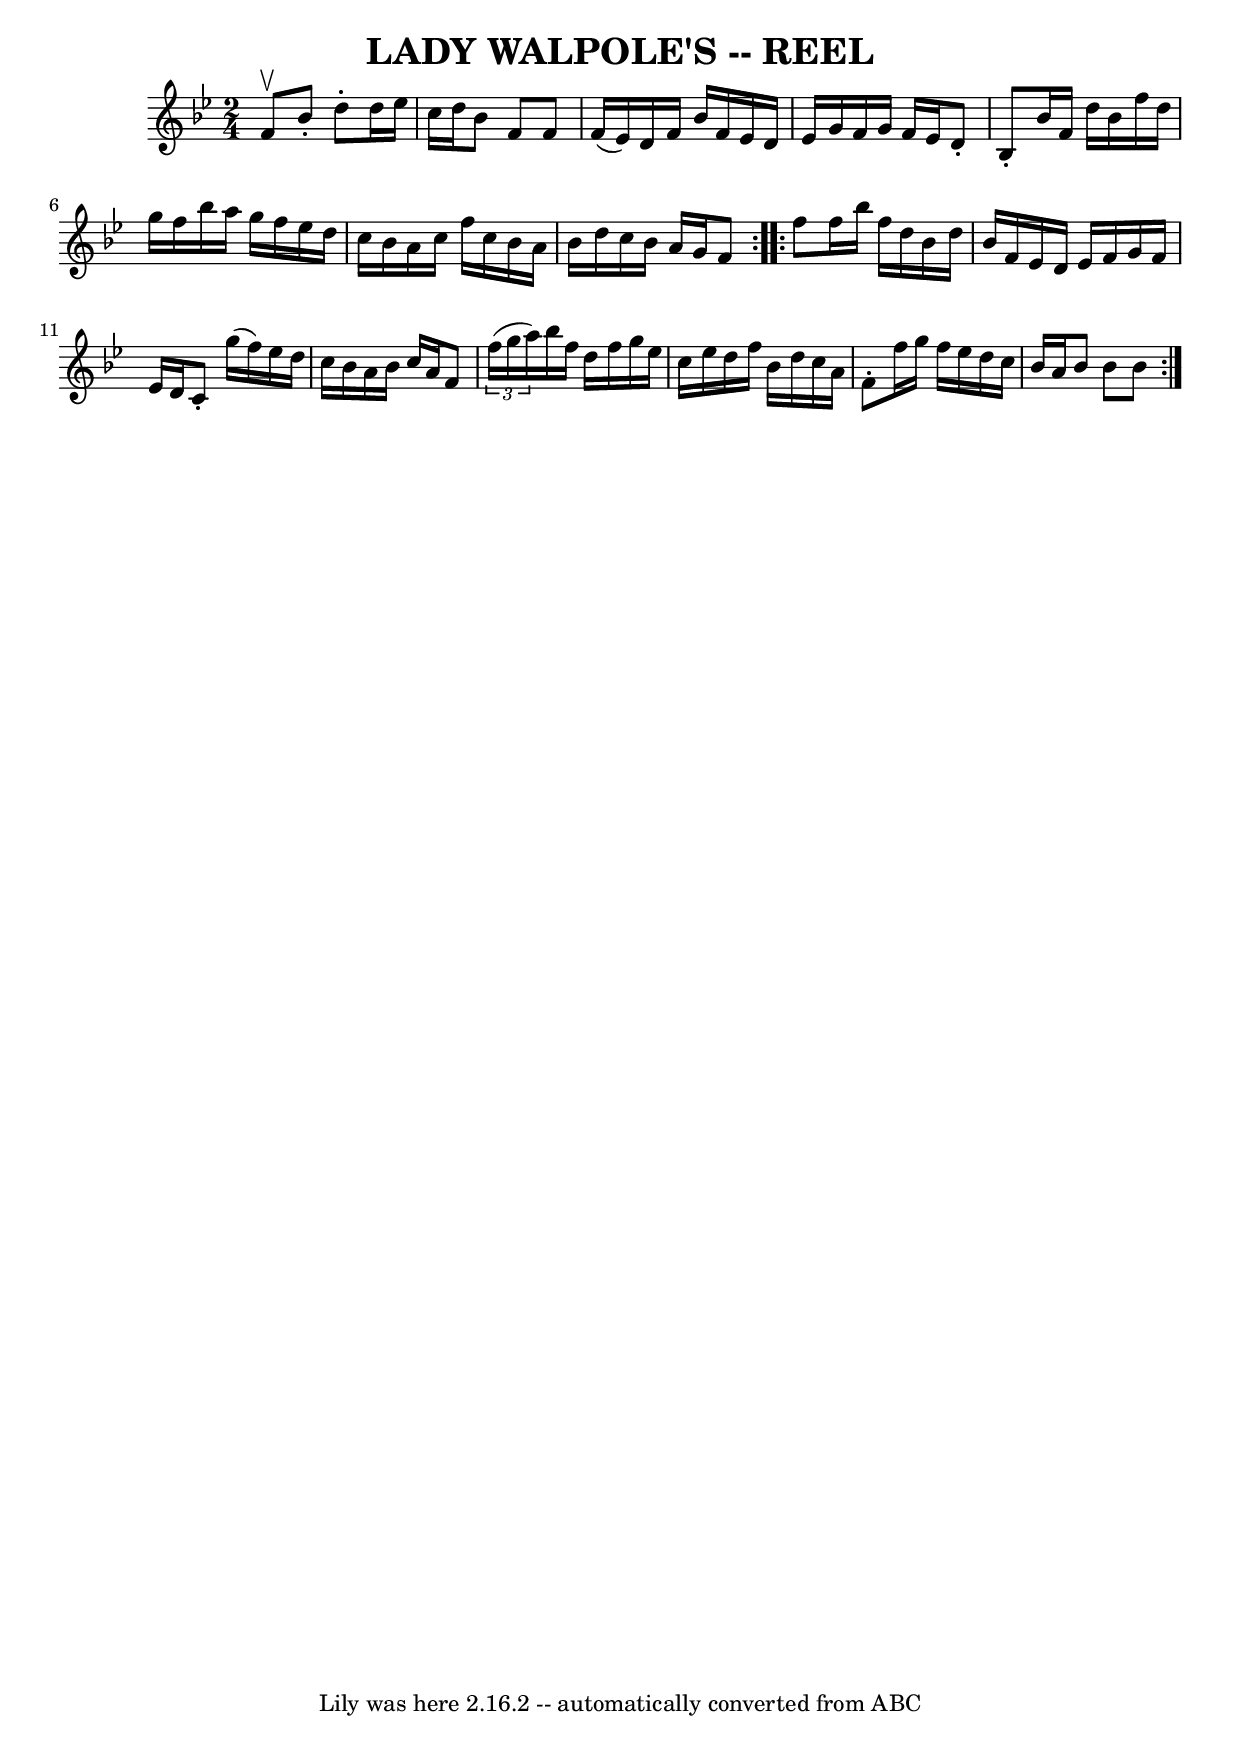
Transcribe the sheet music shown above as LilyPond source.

\version "2.16.2"
\include "Mammoth.ily"
\header {
  %% book = "Ryan's Mammoth Collection of Fiddle Tunes"
  crossRefNumber = "1"
  footnotes = "\\\\Often called Lady Washington's Reel or Boston Fancy\\\\LADY WALPOLE'S REEL. -- First couple cross over and balance, turn same;\\\\down the centre with partners, and back, (each remain on the others side\\\\of set until the foot) Ladies' chain. -- half promenade, half right and\\\\left to places."
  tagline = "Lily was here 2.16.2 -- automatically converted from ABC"
  title = "LADY WALPOLE'S -- REEL"

}
voicedefault =  {



  \repeat volta 2 {

    \time 2/4      \key bes \major f'8^\upbow    |
    bes'8-. d''8-.        d''16 ees''16 c''16 d''16     |
    bes'8 f'8 f'8 f'16 (     ees'16)    |
    d'16 f'16 bes'16 f'16 ees'16 d'16         ees'16 g'16     |
    f'16 g'16 f'16 ees'16 d'8-. bes8-.  |
    bes'16 f'16 d''16 bes'16 f''16 d''16 g''16         f''16     |
    bes''16 a''16 g''16 f''16 ees''16 d''16         c''16 bes'16     |
    a'16 c''16 f''16 c''16 bes'16 a'16      bes'16 d''16     |
    c''16 bes'16 a'16 g'16 f'8    
  }    
  
  \repeat volta 2 {     f''8     |
    f''16 bes''16 f''16 d''16         bes'16 d''16 bes'16 f'16     |
    ees'16 d'16 ees'16         f'16 g'16 f'16 ees'16 d'16     |
    c'8-. g''16 (f''16) ees''16 d''16 c''16 bes'16    |
    a'16 bes'16 c''16  
    a'16 f'8    \times 2/3 { f''16 (g''16 a''16)  			   }    |
         bes''16 f''16 d''16 f''16 g''16 ees''16 c''16 ees''16      |
    d''16 f''16 bes'16 d''16 c''16 a'16 f'8-.    |
    f''16 g''16 f''16 ees''16 d''16 c''16 bes'16         a'16     |
    bes'8 bes'8 bes'8    
  }   

}

\score{
  <<

    \context Staff="default"
    {
      \voicedefault 
      
    }

  >>
  \layout {
    
  }
  \midi {
  }

}
